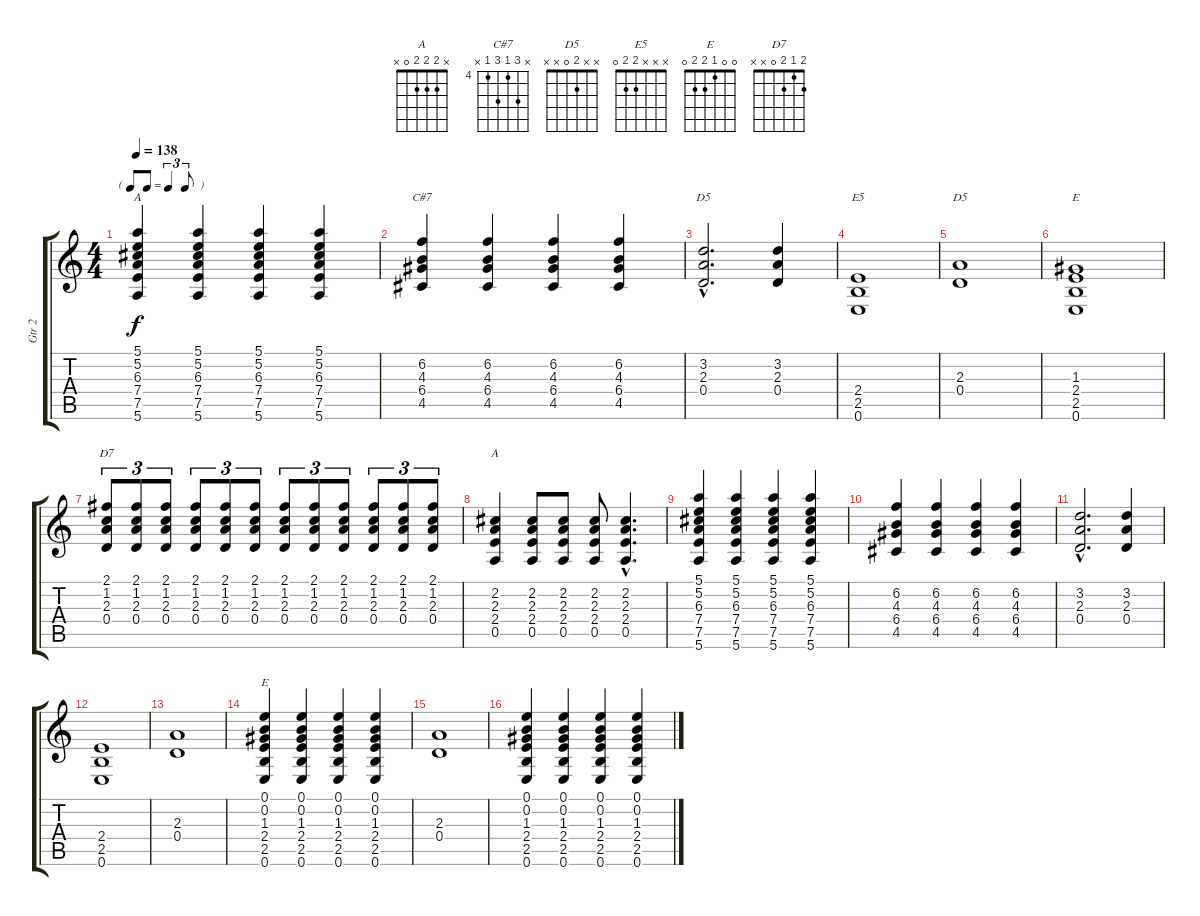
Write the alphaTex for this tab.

\track ("Gtr 2" "Gtr 2") {instrument overdrivenguitar}
\staff {score tabs}
\tuning (E4 B3 G3 D3 A2 E2) {hide}
\chord ("A" 5 5 6 7 7 5) {firstfret 5}
\chord ("C#7" x 6 4 6 4 x) {firstfret 4}
\chord ("D5" x 3 2 0 x x)
\chord ("E5" x x x 2 2 0)
\chord ("D5" x x 2 0 x x)
\chord ("E" x x 1 2 2 0)
\chord ("D7" 2 1 2 0 x x)
\chord ("A" x 2 2 2 0 x)
\chord ("E" 0 0 1 2 2 0)
\ts (4 4)
\tf triplet8th
\tempo 138
\clef g2
\ks c
(5.1 5.2 6.3 7.4 7.5 5.6).4{ch "A" dy f} (5.1 5.2 6.3 7.4 7.5 5.6).4 (5.1 5.2 6.3 7.4 7.5 5.6).4 (5.1 5.2 6.3 7.4 7.5 5.6).4 |
(6.2 4.3 6.4 4.5).4{ch "C#7"} (6.2 4.3 6.4 4.5).4 (6.2 4.3 6.4 4.5).4 (6.2 4.3 6.4 4.5).4 |
(3.2{hac} 2.3{hac} 0.4{hac}).2{d ch "D5"} (3.2 2.3 0.4).4 |
(2.4 2.5 0.6).1{ch "E5"} |
(2.3 0.4).1{ch "D5"} |
(1.3 2.4 2.5 0.6).1{ch "E"} |
(2.1 1.2 2.3 0.4).8{tu (3 2) ch "D7"} (2.1 1.2 2.3 0.4).8{tu (3 2)} (2.1 1.2 2.3 0.4).8{tu (3 2)} (2.1 1.2 2.3 0.4).8{tu (3 2)} (2.1 1.2 2.3 0.4).8{tu (3 2)} (2.1 1.2 2.3 0.4).8{tu (3 2)} (2.1 1.2 2.3 0.4).8{tu (3 2)} (2.1 1.2 2.3 0.4).8{tu (3 2)} (2.1 1.2 2.3 0.4).8{tu (3 2)} (2.1 1.2 2.3 0.4).8{tu (3 2)} (2.1 1.2 2.3 0.4).8{tu (3 2)} (2.1 1.2 2.3 0.4).8{tu (3 2)} |
(2.2 2.3 2.4 0.5).4{ch "A"} (2.2 2.3 2.4 0.5).8 (2.2 2.3 2.4 0.5).8 (2.2 2.3 2.4 0.5).8 (2.2{hac} 2.3{hac} 2.4{hac} 0.5{hac}).4{d} |
(5.1 5.2 6.3 7.4 7.5 5.6).4 (5.1 5.2 6.3 7.4 7.5 5.6).4 (5.1 5.2 6.3 7.4 7.5 5.6).4 (5.1 5.2 6.3 7.4 7.5 5.6).4 |
(6.2 4.3 6.4 4.5).4 (6.2 4.3 6.4 4.5).4 (6.2 4.3 6.4 4.5).4 (6.2 4.3 6.4 4.5).4 |
(3.2{hac} 2.3{hac} 0.4{hac}).2{d} (3.2 2.3 0.4).4 |
(2.4 2.5 0.6).1 |
(2.3 0.4).1 |
(0.1 0.2 1.3 2.4 2.5 0.6).4{ch "E"} (0.1 0.2 1.3 2.4 2.5 0.6).4 (0.1 0.2 1.3 2.4 2.5 0.6).4 (0.1 0.2 1.3 2.4 2.5 0.6).4 |
(2.3 0.4).1 |
(0.1 0.2 1.3 2.4 2.5 0.6).4 (0.1 0.2 1.3 2.4 2.5 0.6).4 (0.1 0.2 1.3 2.4 2.5 0.6).4 (0.1 0.2 1.3 2.4 2.5 0.6).4
